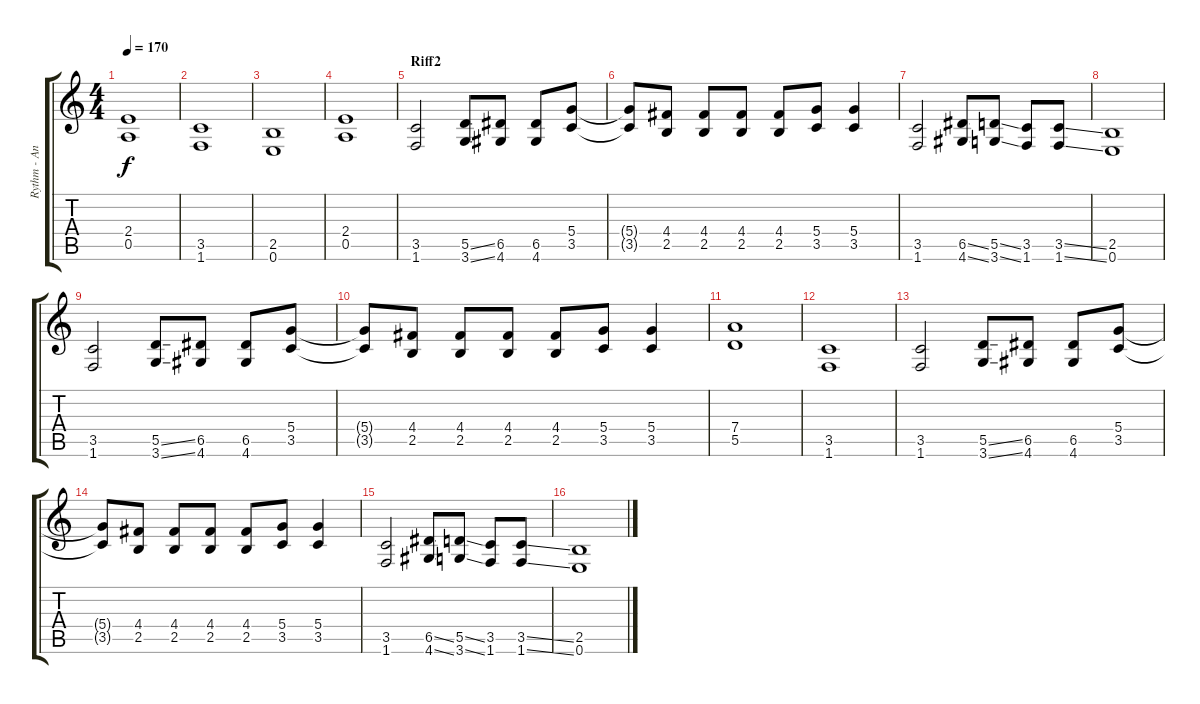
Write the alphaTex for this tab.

\track ("Rythm - Andreas Nilsson" "Rythm - An") {instrument distortionguitar}
\staff {score tabs}
\tuning (E4 B3 G3 D3 A2 E2) {hide}
\ts (4 4)
\tempo 170
\clef g2
\ks c
(2.4 0.5).1{dy f} |
(3.5 1.6).1 |
(2.5 0.6).1 |
(2.4 0.5).1 |
\section ("" "Riff2")
(3.5 1.6).2 (5.5{ss} 3.6{ss}).8 (6.5 4.6).8 (6.5 4.6).8 (5.4 3.5).8 |
(5.4{t} 3.5{t}).8 (4.4 2.5).8 (4.4 2.5).8 (4.4 2.5).8 (4.4 2.5).8 (5.4 3.5).8 (5.4 3.5).4 |
(3.5 1.6).2 (6.5{ss} 4.6{ss}).8 (5.5{ss} 3.6{ss}).8 (3.5 1.6).8 (3.5{ss} 1.6{ss}).8 |
(2.5 0.6).1 |
(3.5 1.6).2 (5.5{ss} 3.6{ss}).8 (6.5 4.6).8 (6.5 4.6).8 (5.4 3.5).8 |
(5.4{t} 3.5{t}).8 (4.4 2.5).8 (4.4 2.5).8 (4.4 2.5).8 (4.4 2.5).8 (5.4 3.5).8 (5.4 3.5).4 |
(7.4 5.5).1 |
(3.5 1.6).1 |
(3.5 1.6).2 (5.5{ss} 3.6{ss}).8 (6.5 4.6).8 (6.5 4.6).8 (5.4 3.5).8 |
(5.4{t} 3.5{t}).8 (4.4 2.5).8 (4.4 2.5).8 (4.4 2.5).8 (4.4 2.5).8 (5.4 3.5).8 (5.4 3.5).4 |
(3.5 1.6).2 (6.5{ss} 4.6{ss}).8 (5.5{ss} 3.6{ss}).8 (3.5 1.6).8 (3.5{ss} 1.6{ss}).8 |
(2.5 0.6).1
